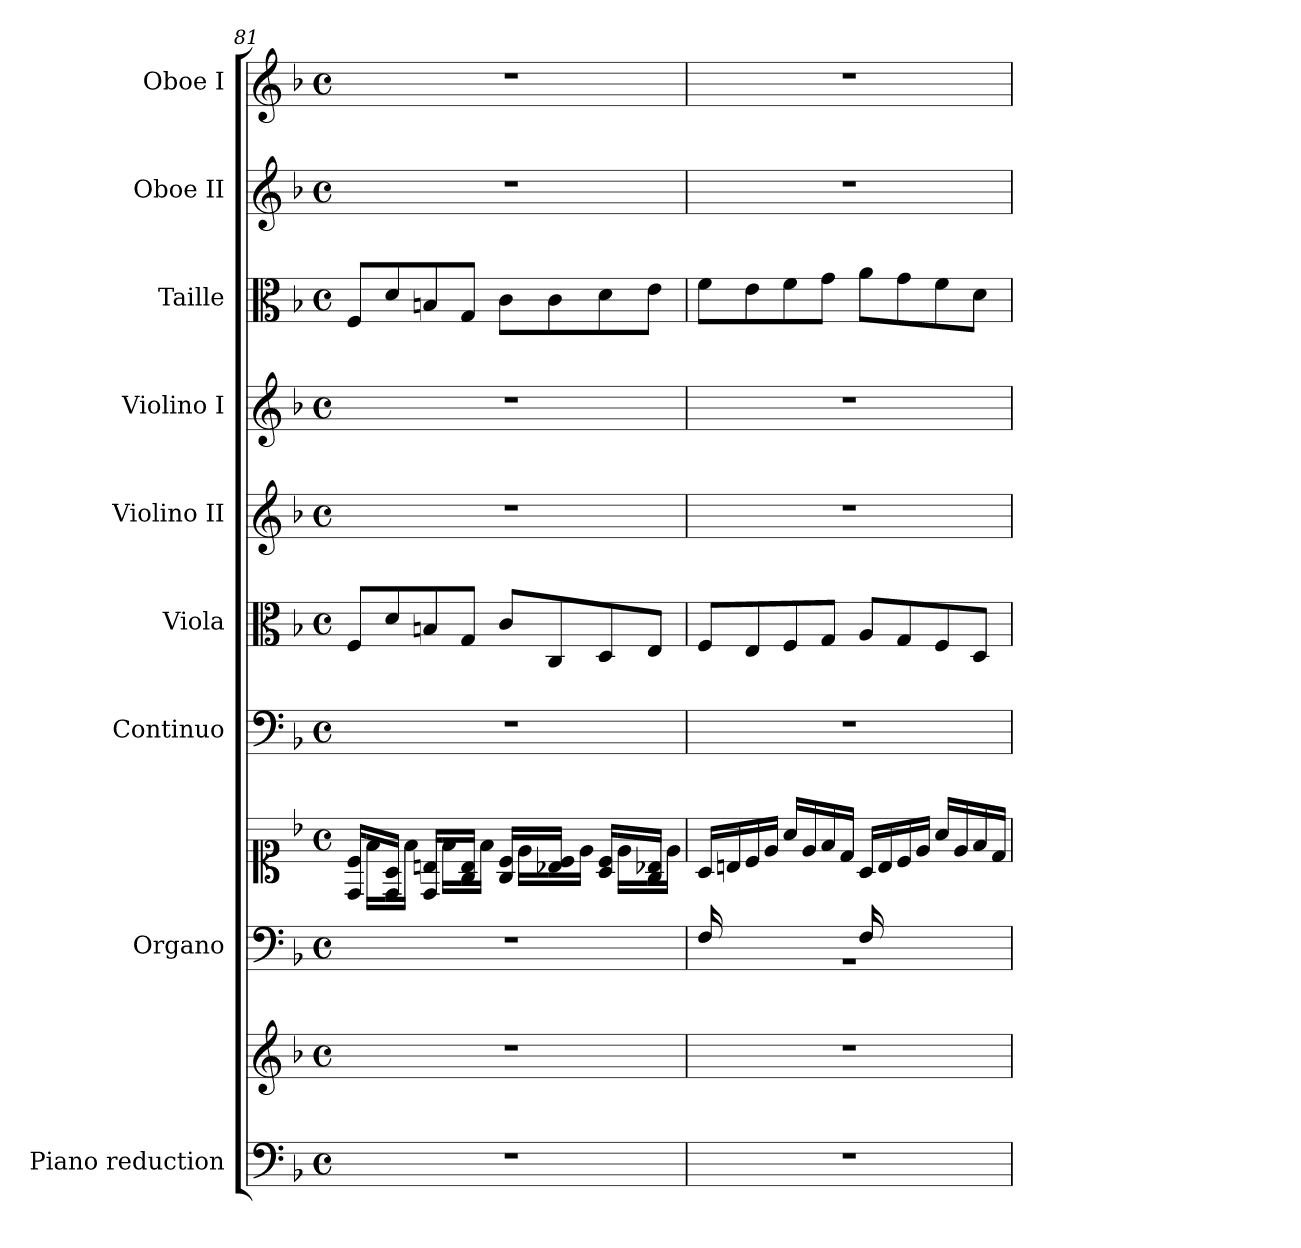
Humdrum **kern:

**kern	**kern	**kern	**kern	**kern	**kern	**kern	**kern	**kern	**kern	**kern
*part9	*part9	*part8	*part8	*part7	*part6	*part5	*part4	*part3	*part2	*part1
*staff11	*staff10	*staff9	*staff8	*staff7	*staff6	*staff5	*staff4	*staff3	*staff2	*staff1
*I"Piano reduction	*	*I"Organo	*	*I"Continuo	*I"Viola	*I"Violino II	*I"Violino I	*I"Taille	*I"Oboe II	*I"Oboe I
*I'Pno	*	*	*	*	*I'Vla	*I'Vln	*I'Vln	*	*I'Ob	*I'Ob
!!LO:PB:g=z
*clefF4	*clefG2	*clefF4	*clefC1	*clefF4	*clefC3	*clefG2	*clefG2	*clefC3	*clefG2	*clefG2
*k[b-]	*k[b-]	*k[b-]	*k[b-]	*k[b-]	*k[b-]	*k[b-]	*k[b-]	*k[b-]	*k[b-]	*k[b-]
*M4/4	*M4/4	*M4/4	*M4/4	*M4/4	*M4/4	*M4/4	*M4/4	*M4/4	*M4/4	*M4/4
*met(c)	*met(c)	*met(c)	*met(c)	*met(c)	*met(c)	*met(c)	*met(c)	*met(c)	*met(c)	*met(c)
=81	=81	=81	=81	=81	=81	=81	=81	=81	=81	=81
*	*	*	*^	*	*	*	*	*	*	*
1r	1r	1r	16D/ 16c/LL	16ryy	1r	8F/L	1r	1r	8F/L	1r	1r
.	.	.	16ryy	16f\LL	.	.	.	.	.	.	.
.	.	.	16D/ 16A/JJ	16ryy	.	8d/	.	.	8d/	.	.
.	.	.	16ryy	16f\JJ	.	.	.	.	.	.	.
.	.	.	16D/ 16Bn/LL	16ryy	.	8Bn/	.	.	8Bn/	.	.
.	.	.	16ryy	16f\LL	.	.	.	.	.	.	.
.	.	.	16G/ 16B/JJ	16ryy	.	8G/J	.	.	8G/J	.	.
.	.	.	16ryy	16f\JJ	.	.	.	.	.	.	.
.	.	.	16G/ 16c/LL	16ryy	.	8c/L	.	.	8c\L	.	.
.	.	.	16ryy	16e\LL	.	.	.	.	.	.	.
.	.	.	16B-X/ 16c/JJ	16ryy	.	8C/	.	.	8c\	.	.
.	.	.	16ryy	16e\JJ	.	.	.	.	.	.	.
.	.	.	16A/ 16c/LL	16ryy	.	8D/	.	.	8d\	.	.
.	.	.	16ryy	16e\LL	.	.	.	.	.	.	.
.	.	.	16G/ 16B-X/JJ	16ryy	.	8E/J	.	.	8e\J	.	.
.	.	.	16ryy	16e\JJ	.	.	.	.	.	.	.
*	*	*	*v	*v	*	*	*	*	*	*	*
=82	=82	=82	=82	=82	=82	=82	=82	=82	=82	=82
*	*	*^	*	*	*	*	*	*	*	*
1r	1r	16F/	1r	16A/LL	1r	8F/L	1r	1r	8f\L	1r	1r
.	.	16ryy	.	16Bn/	.	.	.	.	.	.	.
.	.	8ryy	.	16c/	.	8E/	.	.	8e\	.	.
.	.	.	.	16e/JJ	.	.	.	.	.	.	.
.	.	4ryy	.	16a/LL	.	8F/	.	.	8f\	.	.
.	.	.	.	16e/	.	.	.	.	.	.	.
.	.	.	.	16f/	.	8G/J	.	.	8g\J	.	.
.	.	.	.	16d/JJ	.	.	.	.	.	.	.
.	.	16F/	.	16A/LL	.	8A/L	.	.	8a\L	.	.
.	.	16ryy	.	16B/	.	.	.	.	.	.	.
.	.	8ryy	.	16c/	.	8G/	.	.	8g\	.	.
.	.	.	.	16e/JJ	.	.	.	.	.	.	.
.	.	4ryy	.	16a/LL	.	8F/	.	.	8f\	.	.
.	.	.	.	16e/	.	.	.	.	.	.	.
.	.	.	.	16f/	.	8D/J	.	.	8d\J	.	.
.	.	.	.	16d/JJ	.	.	.	.	.	.	.
*	*	*v	*v	*	*	*	*	*	*	*	*
=	=	=	=	=	=	=	=	=	=	=
*-	*-	*-	*-	*-	*-	*-	*-	*-	*-	*-
